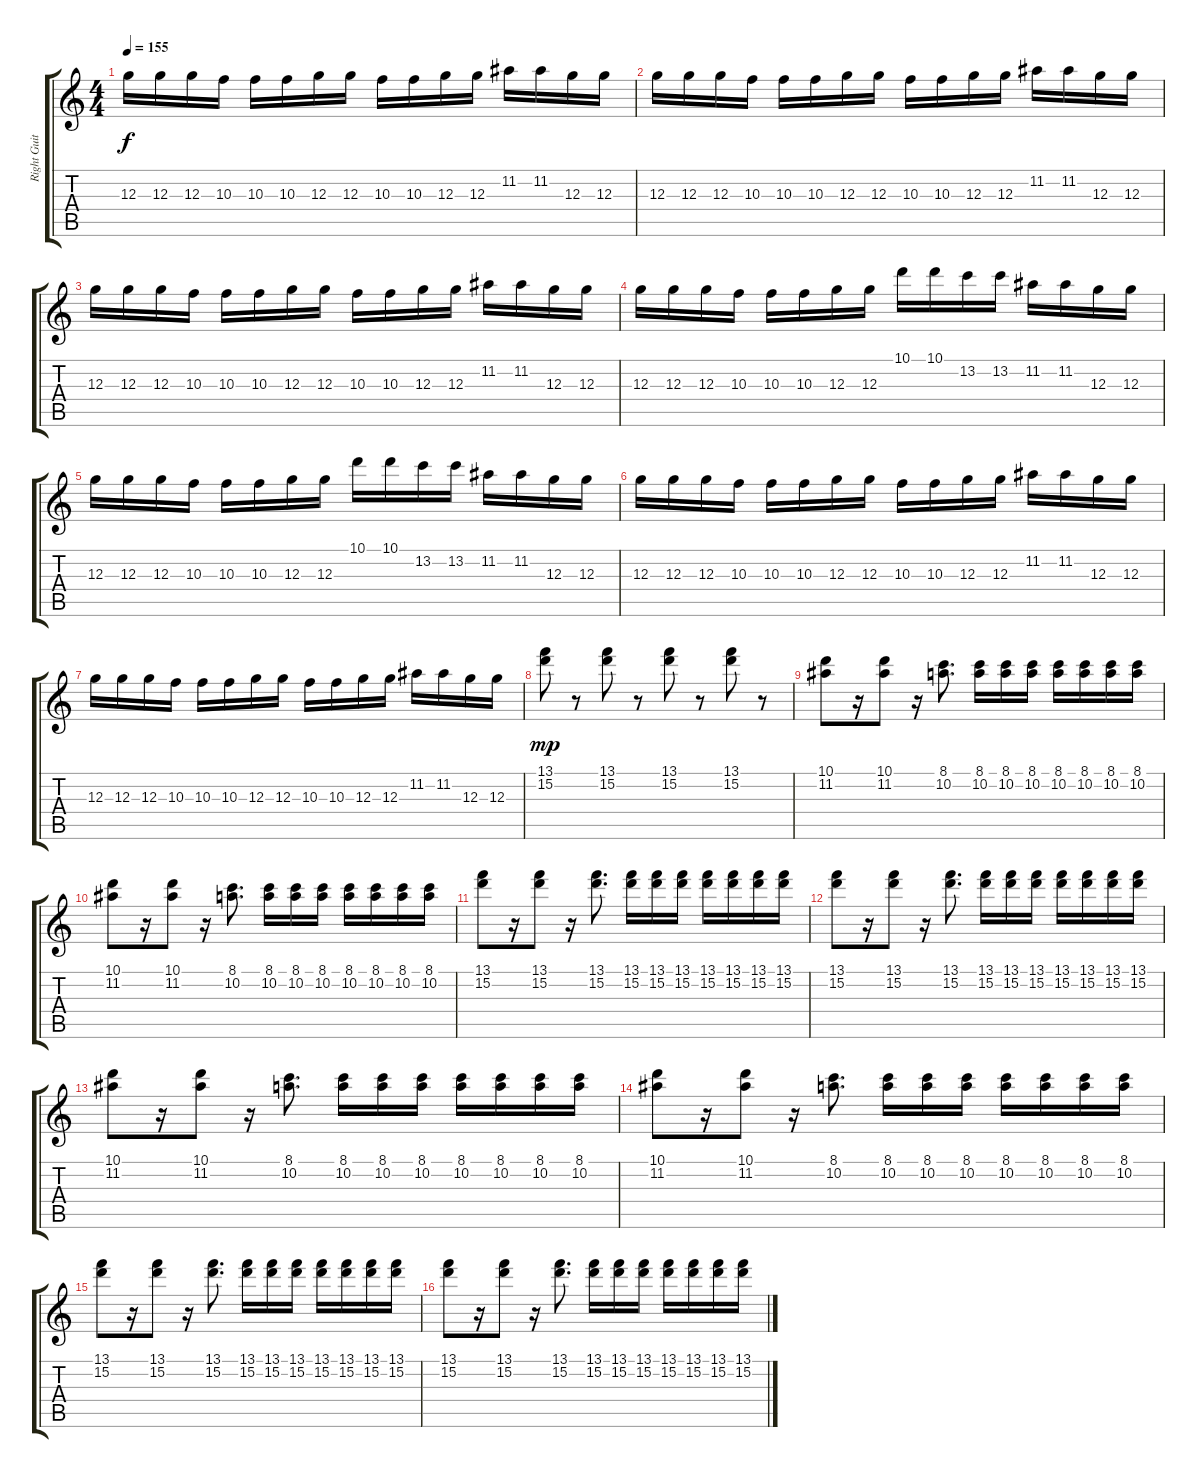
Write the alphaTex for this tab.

\track ("Right Guitar " "Right Guit") {instrument electricguitarjazz}
\staff {score tabs}
\tuning (E4 B3 G3 D3 A2 D2) {hide}
\ts (4 4)
\tempo 155
\clef g2
\ks c
12.3.16{dy f} 12.3.16 12.3.16 10.3.16 10.3.16 10.3.16 12.3.16 12.3.16 10.3.16 10.3.16 12.3.16 12.3.16 11.2.16 11.2.16 12.3.16 12.3.16 |
12.3.16 12.3.16 12.3.16 10.3.16 10.3.16 10.3.16 12.3.16 12.3.16 10.3.16 10.3.16 12.3.16 12.3.16 11.2.16 11.2.16 12.3.16 12.3.16 |
12.3.16 12.3.16 12.3.16 10.3.16 10.3.16 10.3.16 12.3.16 12.3.16 10.3.16 10.3.16 12.3.16 12.3.16 11.2.16 11.2.16 12.3.16 12.3.16 |
12.3.16 12.3.16 12.3.16 10.3.16 10.3.16 10.3.16 12.3.16 12.3.16 10.1.16 10.1.16 13.2.16 13.2.16 11.2.16 11.2.16 12.3.16 12.3.16 |
12.3.16 12.3.16 12.3.16 10.3.16 10.3.16 10.3.16 12.3.16 12.3.16 10.1.16 10.1.16 13.2.16 13.2.16 11.2.16 11.2.16 12.3.16 12.3.16 |
12.3.16 12.3.16 12.3.16 10.3.16 10.3.16 10.3.16 12.3.16 12.3.16 10.3.16 10.3.16 12.3.16 12.3.16 11.2.16 11.2.16 12.3.16 12.3.16 |
12.3.16 12.3.16 12.3.16 10.3.16 10.3.16 10.3.16 12.3.16 12.3.16 10.3.16 10.3.16 12.3.16 12.3.16 11.2.16 11.2.16 12.3.16 12.3.16 |
(13.1 15.2).8{dy mp} r.8 (13.1 15.2).8 r.8 (13.1 15.2).8 r.8 (13.1 15.2).8 r.8 |
(10.1 11.2).8 r.16 (10.1 11.2).8 r.16 (8.1 10.2).8{d} (8.1 10.2).16 (8.1 10.2).16 (8.1 10.2).16 (8.1 10.2).16 (8.1 10.2).16 (8.1 10.2).16 (8.1 10.2).16 |
(10.1 11.2).8 r.16 (10.1 11.2).8 r.16 (8.1 10.2).8{d} (8.1 10.2).16 (8.1 10.2).16 (8.1 10.2).16 (8.1 10.2).16 (8.1 10.2).16 (8.1 10.2).16 (8.1 10.2).16 |
(13.1 15.2).8 r.16 (13.1 15.2).8 r.16 (13.1 15.2).8{d} (13.1 15.2).16 (13.1 15.2).16 (13.1 15.2).16 (13.1 15.2).16 (13.1 15.2).16 (13.1 15.2).16 (13.1 15.2).16 |
(13.1 15.2).8 r.16 (13.1 15.2).8 r.16 (13.1 15.2).8{d} (13.1 15.2).16 (13.1 15.2).16 (13.1 15.2).16 (13.1 15.2).16 (13.1 15.2).16 (13.1 15.2).16 (13.1 15.2).16 |
(10.1 11.2).8 r.16 (10.1 11.2).8 r.16 (8.1 10.2).8{d} (8.1 10.2).16 (8.1 10.2).16 (8.1 10.2).16 (8.1 10.2).16 (8.1 10.2).16 (8.1 10.2).16 (8.1 10.2).16 |
(10.1 11.2).8 r.16 (10.1 11.2).8 r.16 (8.1 10.2).8{d} (8.1 10.2).16 (8.1 10.2).16 (8.1 10.2).16 (8.1 10.2).16 (8.1 10.2).16 (8.1 10.2).16 (8.1 10.2).16 |
(13.1 15.2).8 r.16 (13.1 15.2).8 r.16 (13.1 15.2).8{d} (13.1 15.2).16 (13.1 15.2).16 (13.1 15.2).16 (13.1 15.2).16 (13.1 15.2).16 (13.1 15.2).16 (13.1 15.2).16 |
(13.1 15.2).8 r.16 (13.1 15.2).8 r.16 (13.1 15.2).8{d} (13.1 15.2).16 (13.1 15.2).16 (13.1 15.2).16 (13.1 15.2).16 (13.1 15.2).16 (13.1 15.2).16 (13.1 15.2).16
